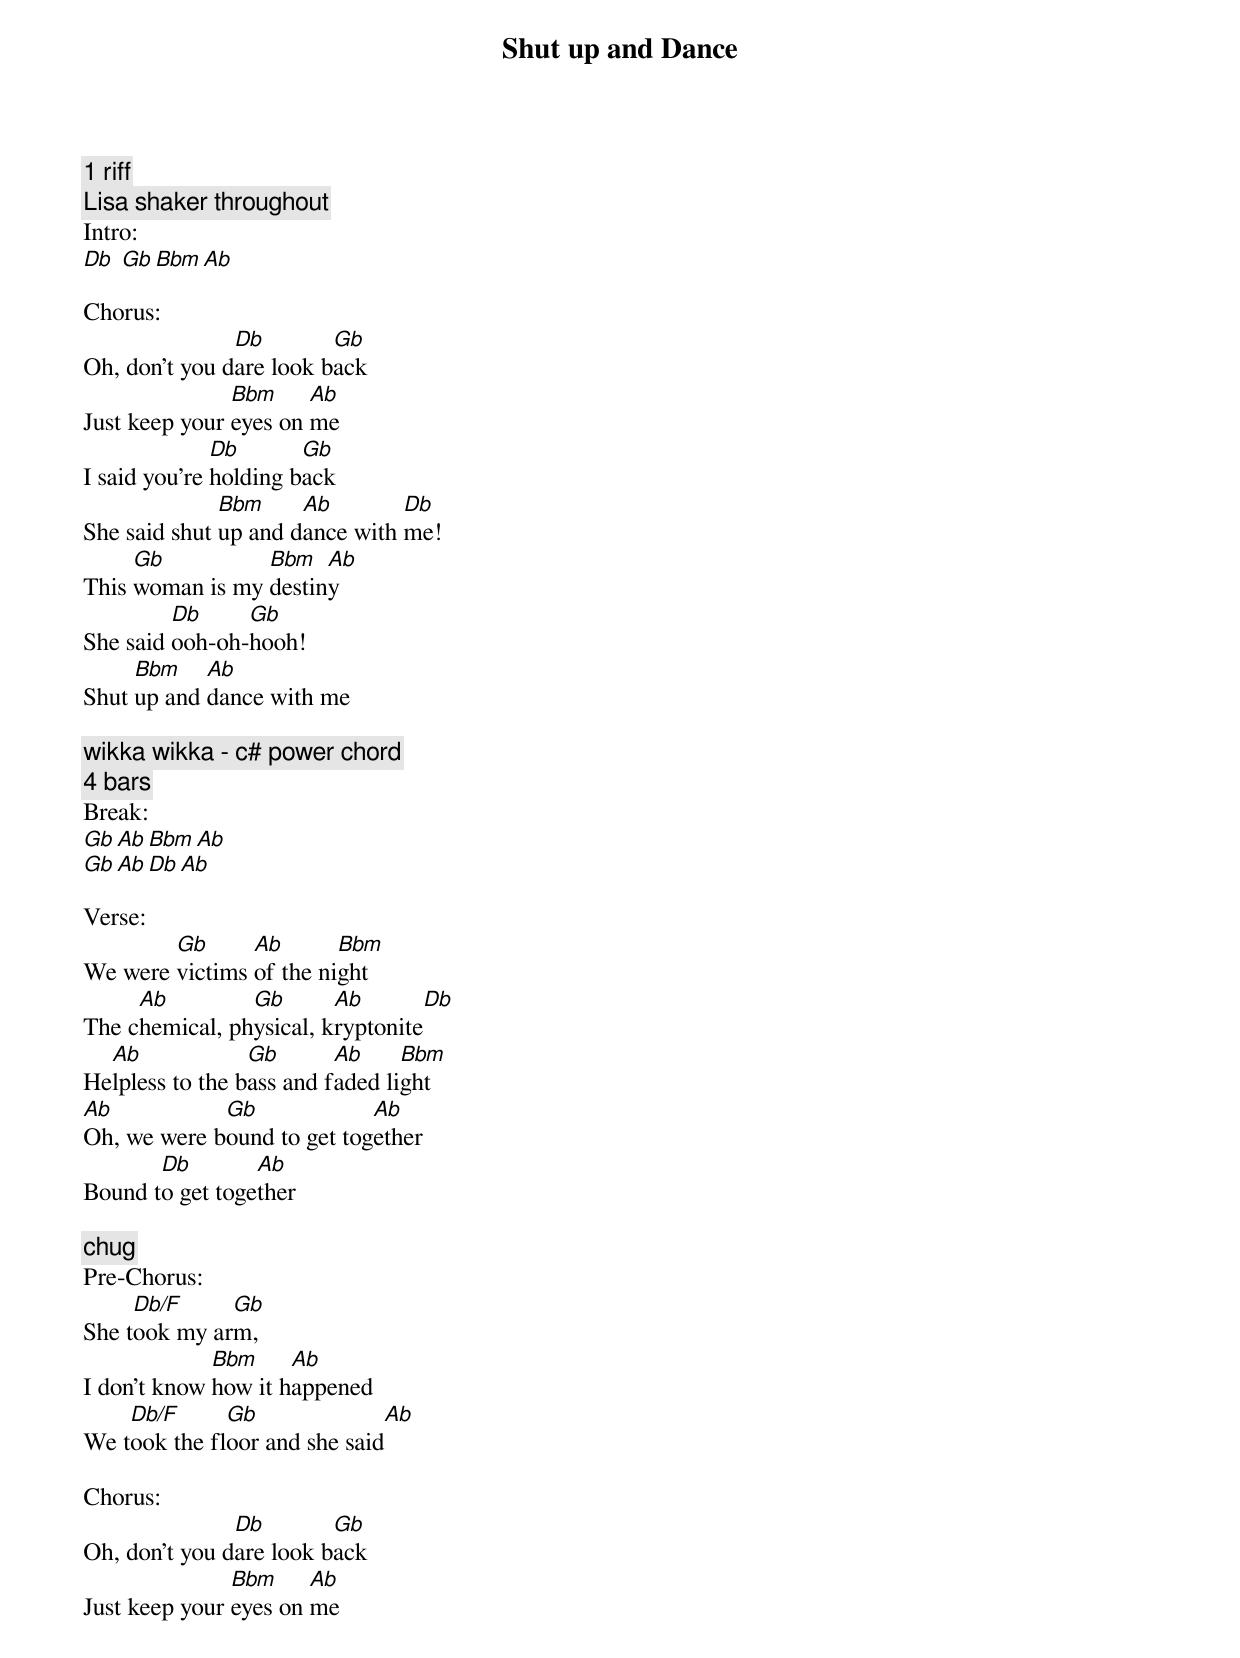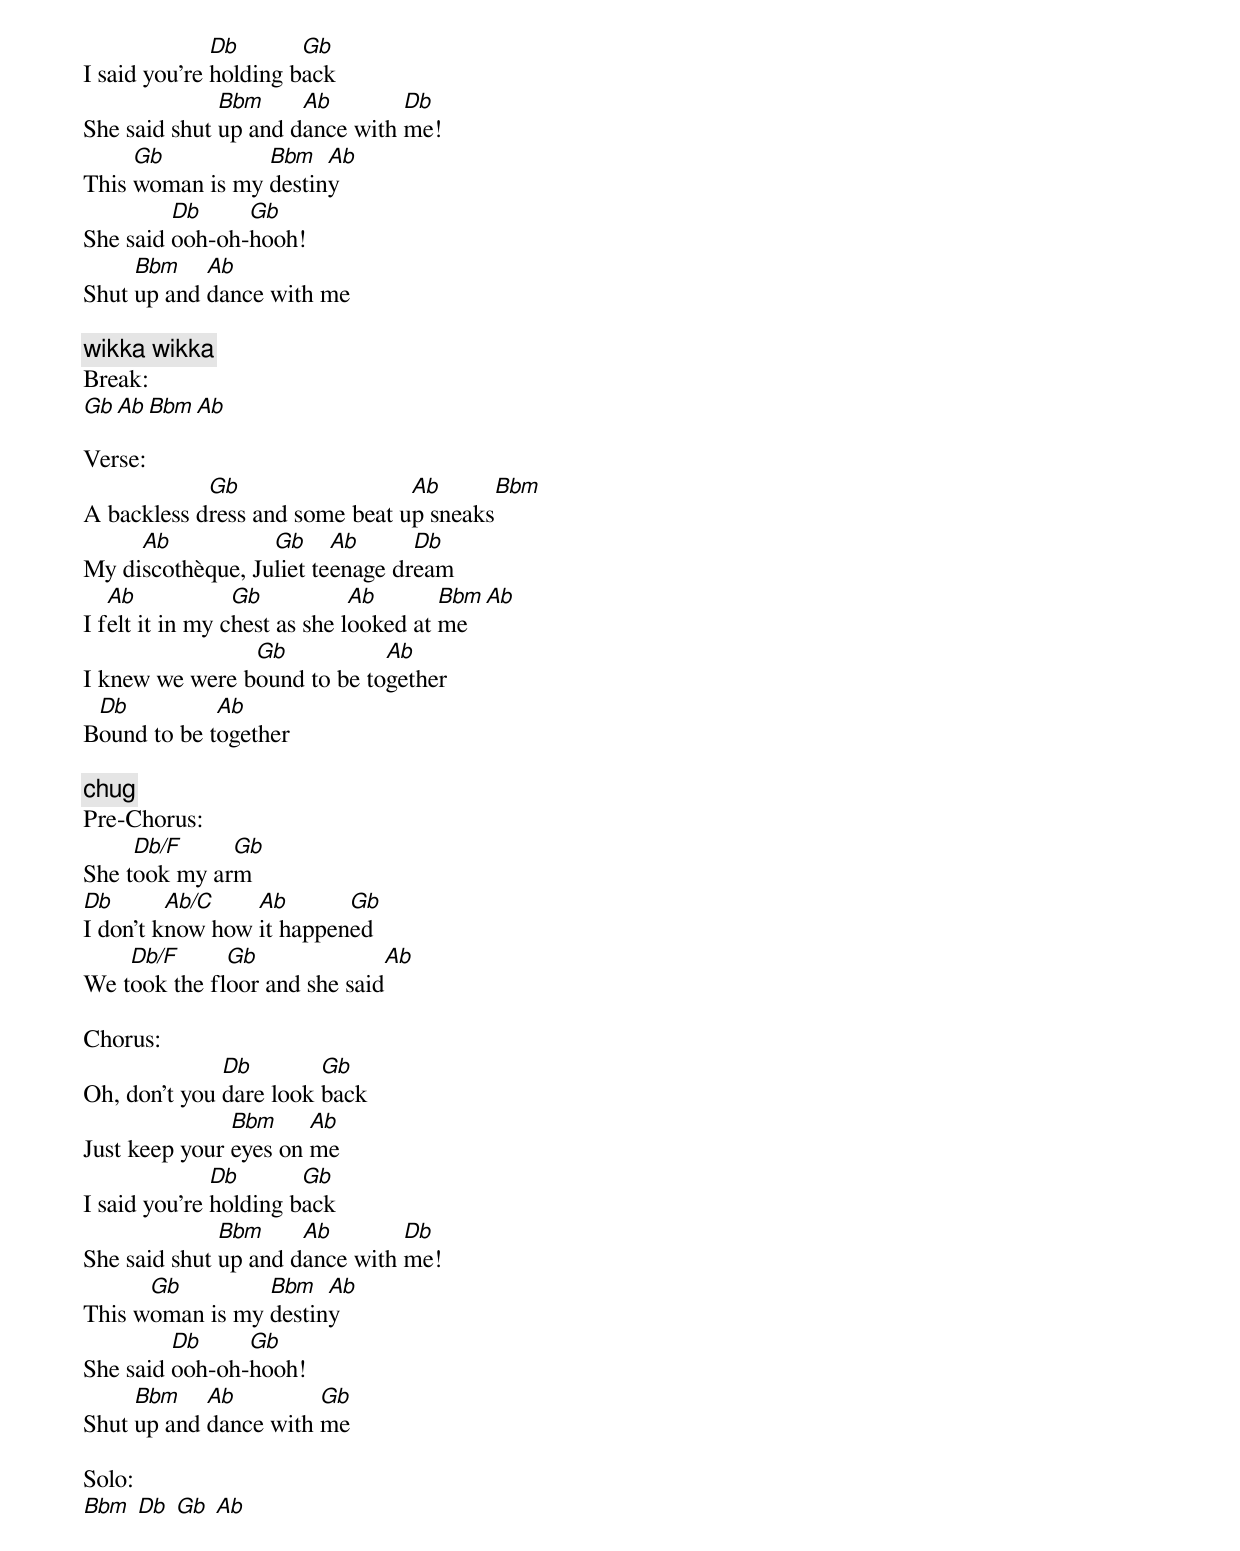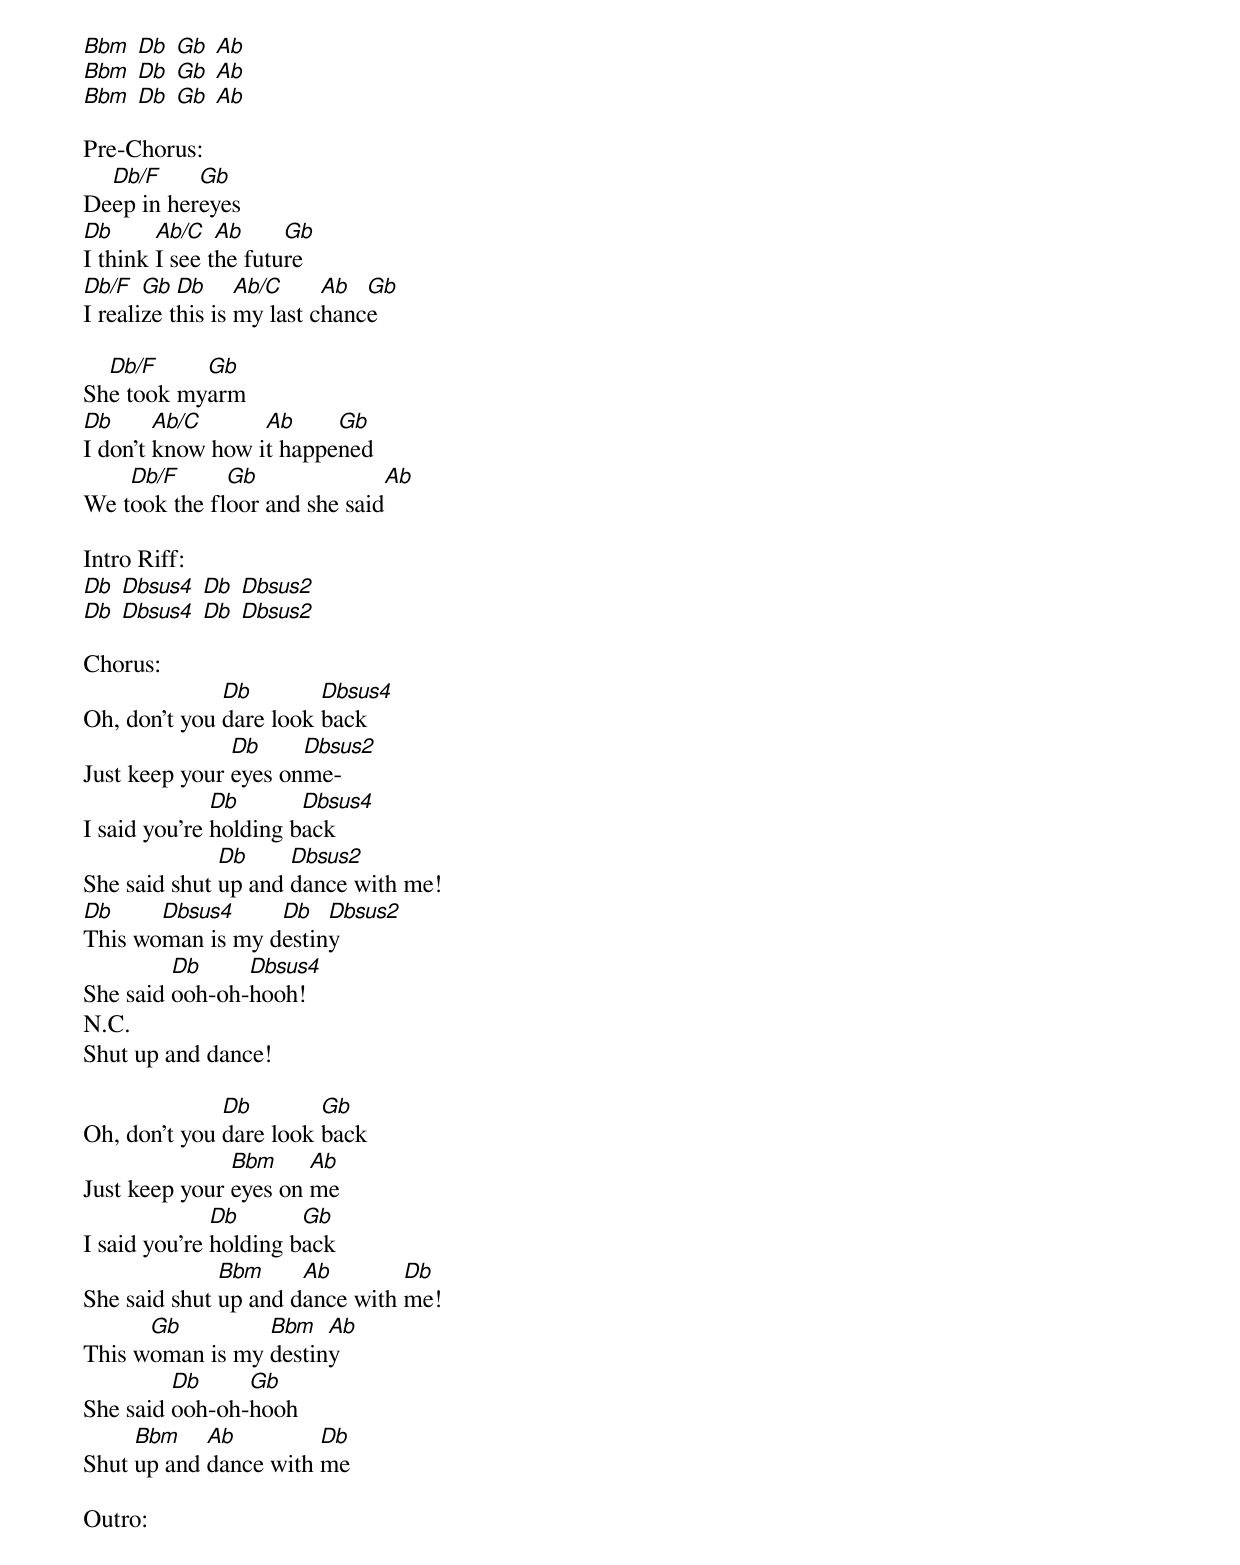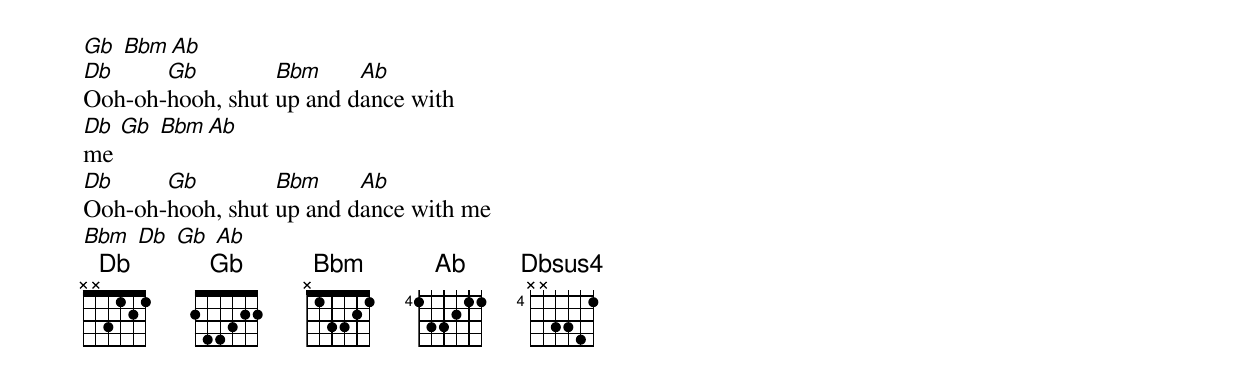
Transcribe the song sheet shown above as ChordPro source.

{title:Shut up and Dance}
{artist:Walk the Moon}
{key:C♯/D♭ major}
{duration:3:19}
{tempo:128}
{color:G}

{c: 1 riff}
{c: Lisa shaker throughout}
Intro:
[Db] [Gb][Bbm][Ab]

Chorus:
Oh, don't you d[Db]are look b[Gb]ack
Just keep your [Bbm]eyes on [Ab]me
I said you're [Db]holding b[Gb]ack
She said shut [Bbm]up and d[Ab]ance with [Db]me!
This [Gb]woman is my [Bbm]destin[Ab]y
She said [Db]ooh-oh-[Gb]hooh!
Shut [Bbm]up and [Ab]dance with me

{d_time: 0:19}
{c: wikka wikka - c# power chord}
{c: 4 bars}
Break:
[Gb][Ab][Bbm][Ab]
[Gb][Ab][Db][Ab]

Verse:
We were [Gb]victims [Ab]of the ni[Bbm]ght
The c[Ab]hemical, ph[Gb]ysical, k[Ab]ryptonite[Db]
He[Ab]lpless to the b[Gb]ass and f[Ab]aded li[Bbm]ght
[Ab]Oh, we were b[Gb]ound to get tog[Ab]ether
Bound t[Db]o get toge[Ab]ther

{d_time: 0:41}
{c: chug}
Pre-Chorus:
She t[Db/F]ook my ar[Gb]m,
I don't know [Bbm]how it h[Ab]appened
We t[Db/F]ook the fl[Gb]oor and she said[Ab]

Chorus:
Oh, don't you d[Db]are look b[Gb]ack
Just keep your [Bbm]eyes on [Ab]me
I said you're [Db]holding b[Gb]ack
She said shut [Bbm]up and d[Ab]ance with [Db]me!
This [Gb]woman is my [Bbm]destin[Ab]y
She said [Db]ooh-oh-[Gb]hooh!
Shut [Bbm]up and [Ab]dance with me

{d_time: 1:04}
{c: wikka wikka}
Break:
[Gb][Ab][Bbm][Ab]

Verse:
A backless d[Gb]ress and some beat u[Ab]p sneaks[Bbm]
My di[Ab]scothèque, Ju[Gb]liet te[Ab]enage dr[Db]eam
I f[Ab]elt it in my c[Gb]hest as she l[Ab]ooked at [Bbm]me[Ab]
I knew we were b[Gb]ound to be to[Ab]gether
B[Db]ound to be t[Ab]ogether

{c:chug}
Pre-Chorus:
She t[Db/F]ook my ar[Gb]m
[Db]I don't k[Ab/C]now how [Ab]it happen[Gb]ed
We t[Db/F]ook the fl[Gb]oor and she said[Ab]

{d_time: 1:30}
Chorus:
Oh, don't you [Db]dare look [Gb]back
Just keep your [Bbm]eyes on [Ab]me
I said you're [Db]holding b[Gb]ack
She said shut [Bbm]up and d[Ab]ance with [Db]me!
This w[Gb]oman is my [Bbm]destin[Ab]y
She said [Db]ooh-oh-[Gb]hooh!
Shut [Bbm]up and [Ab]dance with [Gb]me

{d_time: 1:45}
Solo:
[Bbm] [Db] [Gb] [Ab]
[Bbm] [Db] [Gb] [Ab]
[Bbm] [Db] [Gb] [Ab]
[Bbm] [Db] [Gb] [Ab]

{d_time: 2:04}
Pre-Chorus:
De[Db/F]ep in her[Gb]eyes
[Db]I think [Ab/C]I see t[Ab]he futu[Gb]re
[Db/F]I reali[Gb]ze t[Db]his is [Ab/C]my last c[Ab]hanc[Gb]e

Sh[Db/F]e took my[Gb]arm
[Db]I don't [Ab/C]know how i[Ab]t happe[Gb]ned
We t[Db/F]ook the fl[Gb]oor and she said[Ab]

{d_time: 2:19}
Intro Riff:
[Db] [Dbsus4] [Db] [Dbsus2]
[Db] [Dbsus4] [Db] [Dbsus2]

Chorus:
Oh, don't you [Db]dare look [Dbsus4]back
Just keep your [Db]eyes on[Dbsus2]me-
I said you're [Db]holding b[Dbsus4]ack
She said shut [Db]up and [Dbsus2]dance with me!
[Db]This wo[Dbsus4]man is my d[Db]estin[Dbsus2]y
She said [Db]ooh-oh-[Dbsus4]hooh!
N.C.
Shut up and dance!

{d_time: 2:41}
Oh, don't you [Db]dare look [Gb]back
Just keep your [Bbm]eyes on [Ab]me
I said you're [Db]holding b[Gb]ack
She said shut [Bbm]up and d[Ab]ance with [Db]me!
This w[Gb]oman is my [Bbm]destin[Ab]y
She said [Db]ooh-oh-[Gb]hooh
Shut [Bbm]up and [Ab]dance with [Db]me

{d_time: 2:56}
Outro:
[Gb] [Bbm][Ab]
[Db]Ooh-oh-[Gb]hooh, shut [Bbm]up and d[Ab]ance with
[Db]me [Gb] [Bbm][Ab]
[Db]Ooh-oh-[Gb]hooh, shut [Bbm]up and d[Ab]ance with me
[Bbm] [Db] [Gb] [Ab]
